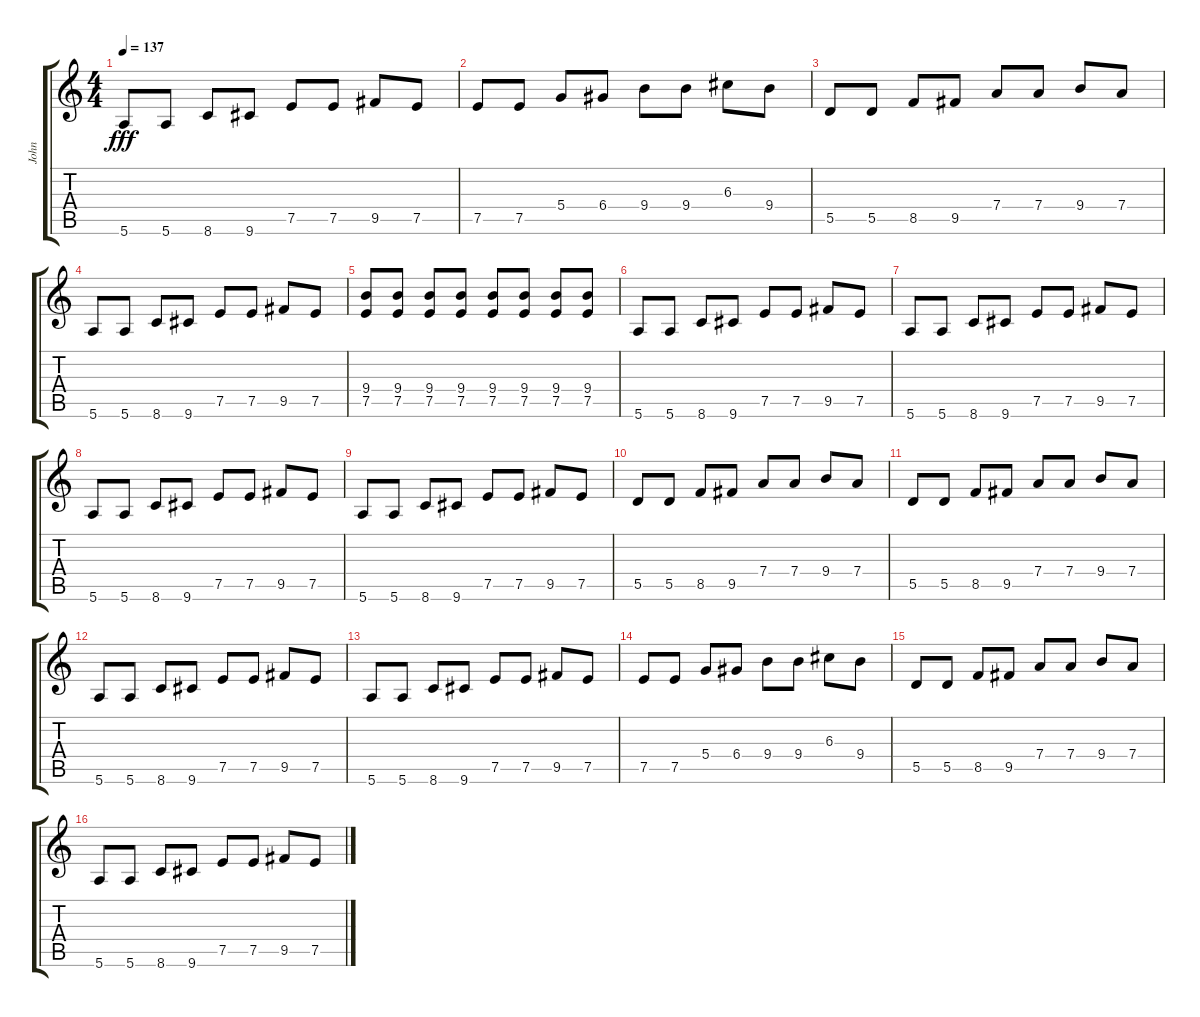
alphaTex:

\track ("John" "John") {instrument acousticguitarsteel}
\staff {score tabs}
\tuning (E4 B3 G3 D3 A2 E2) {hide}
\ts (4 4)
\tempo 137
\clef g2
\ks c
5.6.8{dy fff} 5.6.8 8.6.8 9.6.8 7.5.8 7.5.8 9.5.8 7.5.8 |
7.5.8 7.5.8 5.4.8 6.4.8 9.4.8 9.4.8 6.3.8 9.4.8 |
5.5.8 5.5.8 8.5.8 9.5.8 7.4.8 7.4.8 9.4.8 7.4.8 |
5.6.8 5.6.8 8.6.8 9.6.8 7.5.8 7.5.8 9.5.8 7.5.8 |
(9.4 7.5).8 (9.4 7.5).8 (9.4 7.5).8 (9.4 7.5).8 (9.4 7.5).8 (9.4 7.5).8 (9.4 7.5).8 (9.4 7.5).8 |
5.6.8 5.6.8 8.6.8 9.6.8 7.5.8 7.5.8 9.5.8 7.5.8 |
5.6.8 5.6.8 8.6.8 9.6.8 7.5.8 7.5.8 9.5.8 7.5.8 |
5.6.8 5.6.8 8.6.8 9.6.8 7.5.8 7.5.8 9.5.8 7.5.8 |
5.6.8 5.6.8 8.6.8 9.6.8 7.5.8 7.5.8 9.5.8 7.5.8 |
5.5.8 5.5.8 8.5.8 9.5.8 7.4.8 7.4.8 9.4.8 7.4.8 |
5.5.8 5.5.8 8.5.8 9.5.8 7.4.8 7.4.8 9.4.8 7.4.8 |
5.6.8 5.6.8 8.6.8 9.6.8 7.5.8 7.5.8 9.5.8 7.5.8 |
5.6.8 5.6.8 8.6.8 9.6.8 7.5.8 7.5.8 9.5.8 7.5.8 |
7.5.8 7.5.8 5.4.8 6.4.8 9.4.8 9.4.8 6.3.8 9.4.8 |
5.5.8 5.5.8 8.5.8 9.5.8 7.4.8 7.4.8 9.4.8 7.4.8 |
5.6.8 5.6.8 8.6.8 9.6.8 7.5.8 7.5.8 9.5.8 7.5.8
